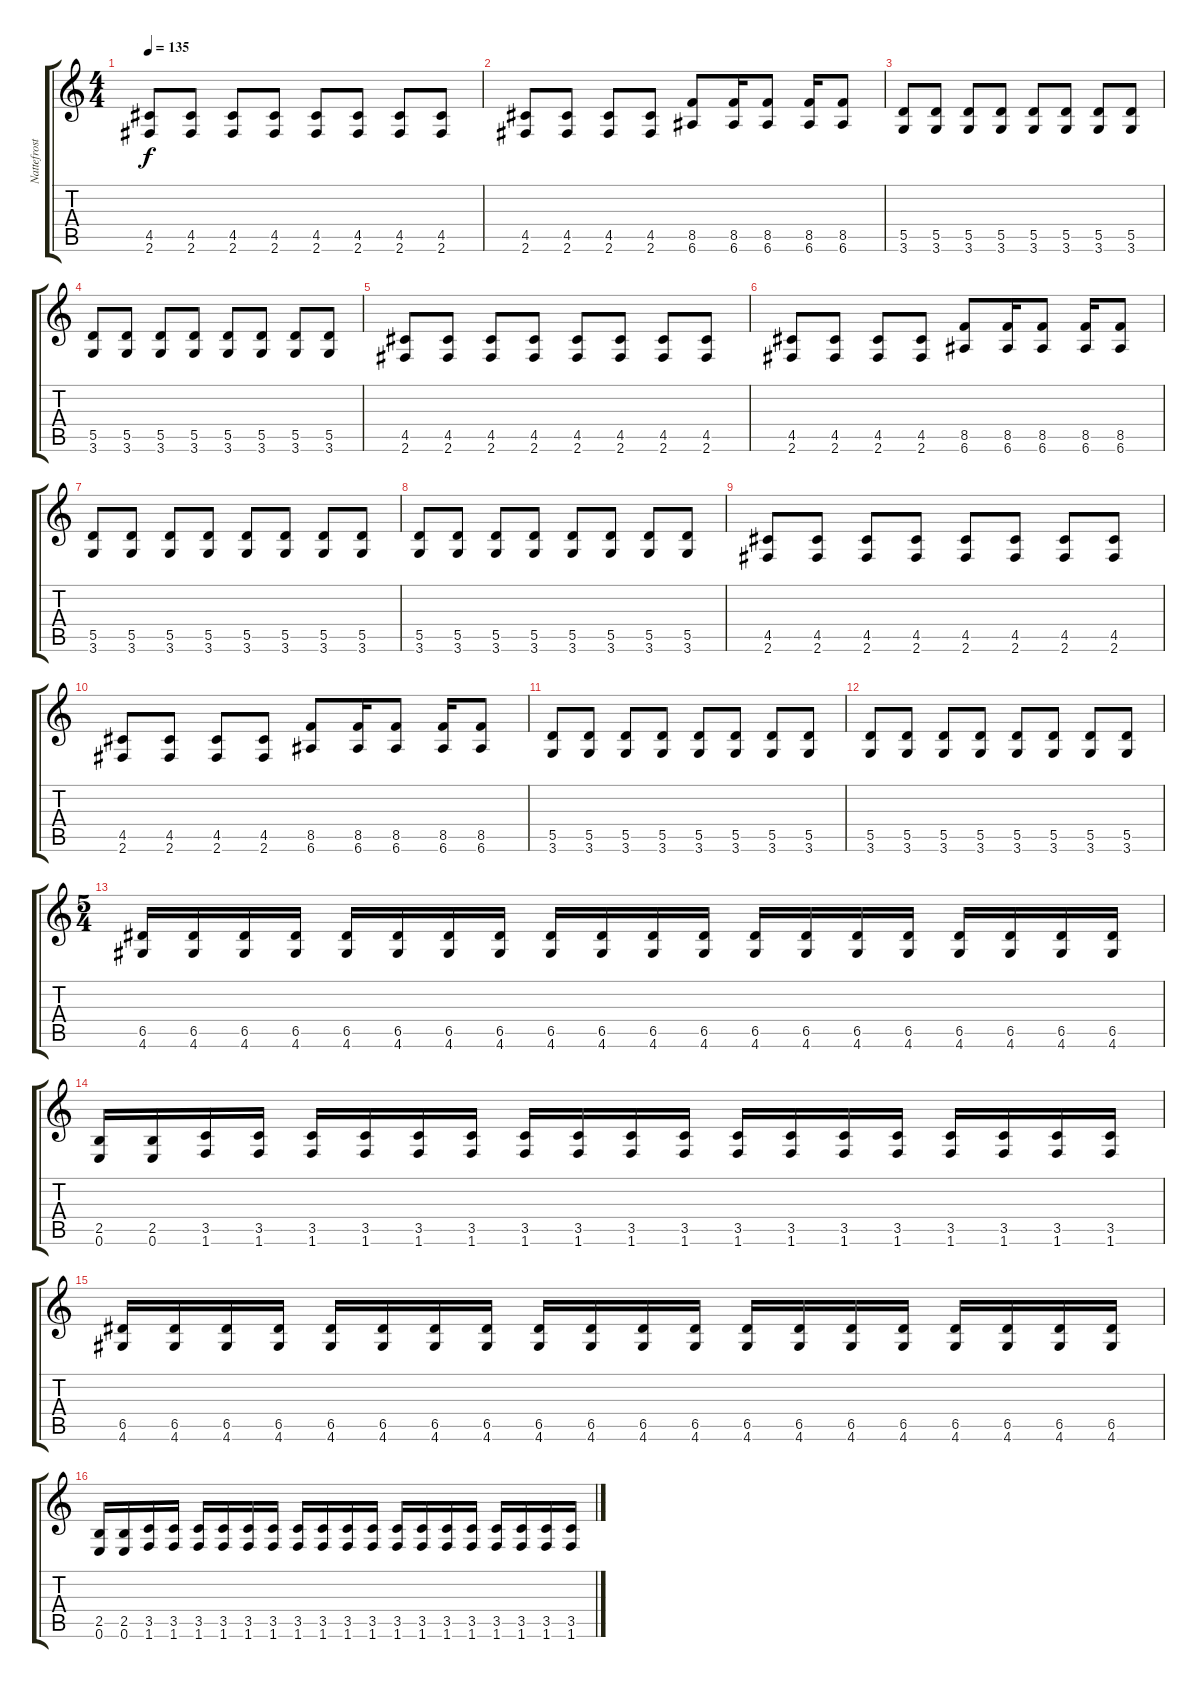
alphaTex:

\track ("Nattefrost" "Nattefrost") {instrument distortionguitar}
\staff {score tabs}
\tuning (E4 B3 G3 D3 A2 E2) {hide}
\ts (4 4)
\tempo 135
\clef g2
\ks c
(4.5 2.6).8{dy f} (4.5 2.6).8 (4.5 2.6).8 (4.5 2.6).8 (4.5 2.6).8 (4.5 2.6).8 (4.5 2.6).8 (4.5 2.6).8 |
(4.5 2.6).8 (4.5 2.6).8 (4.5 2.6).8 (4.5 2.6).8 (8.5 6.6).8 (8.5 6.6).16 (8.5 6.6).8 (8.5 6.6).16 (8.5 6.6).8 |
(5.5 3.6).8{volume 16} (5.5 3.6).8 (5.5 3.6).8 (5.5 3.6).8 (5.5 3.6).8 (5.5 3.6).8 (5.5 3.6).8 (5.5 3.6).8 |
(5.5 3.6).8 (5.5 3.6).8 (5.5 3.6).8 (5.5 3.6).8 (5.5 3.6).8 (5.5 3.6).8 (5.5 3.6).8 (5.5 3.6).8 |
(4.5 2.6).8 (4.5 2.6).8 (4.5 2.6).8 (4.5 2.6).8 (4.5 2.6).8 (4.5 2.6).8 (4.5 2.6).8 (4.5 2.6).8 |
(4.5 2.6).8 (4.5 2.6).8 (4.5 2.6).8 (4.5 2.6).8 (8.5 6.6).8 (8.5 6.6).16 (8.5 6.6).8 (8.5 6.6).16 (8.5 6.6).8 |
(5.5 3.6).8{volume 16} (5.5 3.6).8 (5.5 3.6).8 (5.5 3.6).8 (5.5 3.6).8 (5.5 3.6).8 (5.5 3.6).8 (5.5 3.6).8 |
(5.5 3.6).8 (5.5 3.6).8 (5.5 3.6).8 (5.5 3.6).8 (5.5 3.6).8 (5.5 3.6).8 (5.5 3.6).8 (5.5 3.6).8 |
(4.5 2.6).8 (4.5 2.6).8 (4.5 2.6).8 (4.5 2.6).8 (4.5 2.6).8 (4.5 2.6).8 (4.5 2.6).8 (4.5 2.6).8 |
(4.5 2.6).8 (4.5 2.6).8 (4.5 2.6).8 (4.5 2.6).8 (8.5 6.6).8 (8.5 6.6).16 (8.5 6.6).8 (8.5 6.6).16 (8.5 6.6).8 |
(5.5 3.6).8 (5.5 3.6).8 (5.5 3.6).8 (5.5 3.6).8 (5.5 3.6).8 (5.5 3.6).8 (5.5 3.6).8 (5.5 3.6).8 |
(5.5 3.6).8 (5.5 3.6).8 (5.5 3.6).8 (5.5 3.6).8 (5.5 3.6).8 (5.5 3.6).8 (5.5 3.6).8 (5.5 3.6).8 |
\ts (5 4)
(6.5 4.6).16 (6.5 4.6).16 (6.5 4.6).16 (6.5 4.6).16 (6.5 4.6).16 (6.5 4.6).16 (6.5 4.6).16 (6.5 4.6).16 (6.5 4.6).16 (6.5 4.6).16 (6.5 4.6).16 (6.5 4.6).16 (6.5 4.6).16 (6.5 4.6).16 (6.5 4.6).16 (6.5 4.6).16 (6.5 4.6).16 (6.5 4.6).16 (6.5 4.6).16 (6.5 4.6).16 |
(2.5 0.6).16 (2.5 0.6).16 (3.5 1.6).16 (3.5 1.6).16 (3.5 1.6).16 (3.5 1.6).16 (3.5 1.6).16 (3.5 1.6).16 (3.5 1.6).16 (3.5 1.6).16 (3.5 1.6).16 (3.5 1.6).16 (3.5 1.6).16 (3.5 1.6).16 (3.5 1.6).16 (3.5 1.6).16 (3.5 1.6).16 (3.5 1.6).16 (3.5 1.6).16 (3.5 1.6).16 |
(6.5 4.6).16 (6.5 4.6).16 (6.5 4.6).16 (6.5 4.6).16 (6.5 4.6).16 (6.5 4.6).16 (6.5 4.6).16 (6.5 4.6).16 (6.5 4.6).16 (6.5 4.6).16 (6.5 4.6).16 (6.5 4.6).16 (6.5 4.6).16 (6.5 4.6).16 (6.5 4.6).16 (6.5 4.6).16 (6.5 4.6).16 (6.5 4.6).16 (6.5 4.6).16 (6.5 4.6).16 |
(2.5 0.6).16 (2.5 0.6).16 (3.5 1.6).16 (3.5 1.6).16 (3.5 1.6).16 (3.5 1.6).16 (3.5 1.6).16 (3.5 1.6).16 (3.5 1.6).16 (3.5 1.6).16 (3.5 1.6).16 (3.5 1.6).16 (3.5 1.6).16 (3.5 1.6).16 (3.5 1.6).16 (3.5 1.6).16 (3.5 1.6).16 (3.5 1.6).16 (3.5 1.6).16 (3.5 1.6).16
